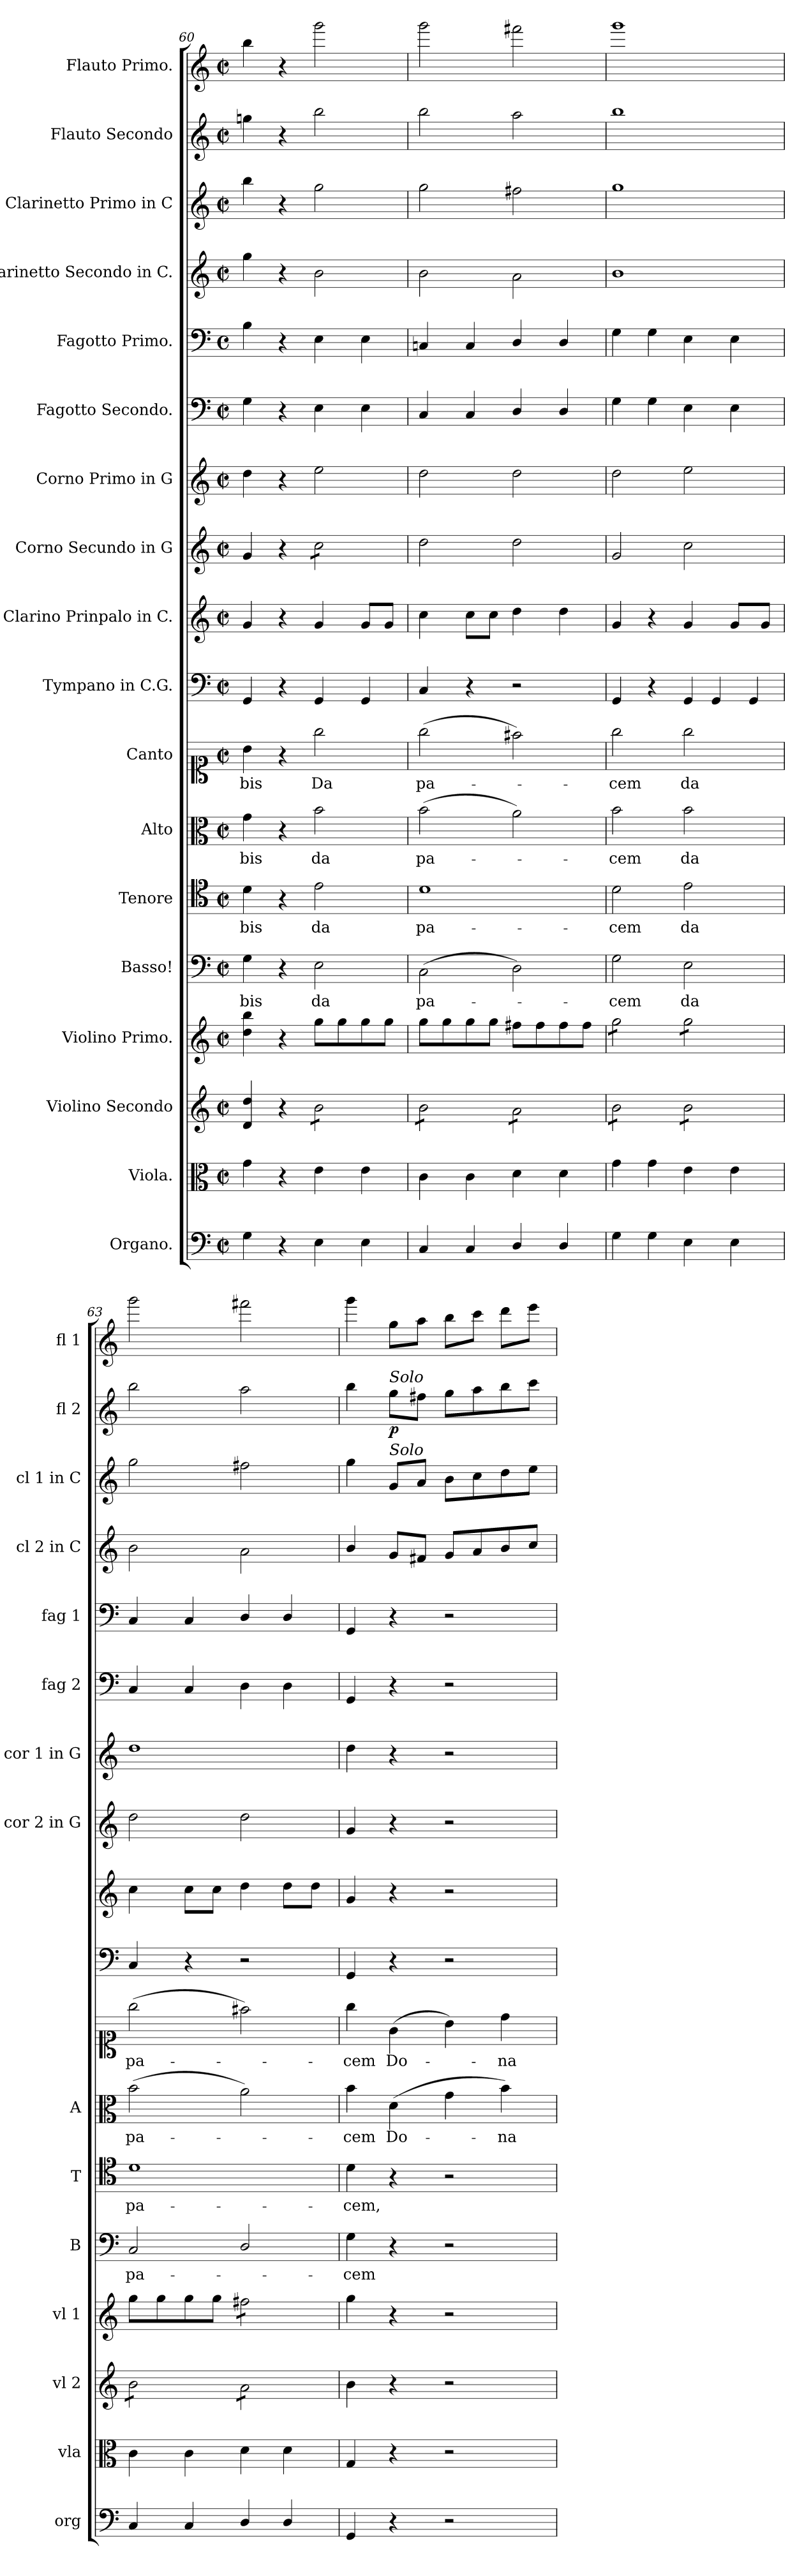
**kern	**kern	**kern	**kern	**kern	**text	**kern	**text	**kern	**text	**kern	**text	**kern	**kern	**kern	**kern	**kern	**kern	**kern	**kern	**kern	**dynam	**kern
*part18	*part17	*part16	*part15	*part14	*part14	*part13	*part13	*part12	*part12	*part11	*part11	*part10	*part9	*part8	*part7	*part6	*part5	*part4	*part3	*part2	*part2	*part1
*staff18	*staff17	*staff16	*staff15	*staff14	*staff14	*staff13	*staff13	*staff12	*staff12	*staff11	*staff11	*staff10	*staff9	*staff8	*staff7	*staff6	*staff5	*staff4	*staff3	*staff2	*staff2	*staff1
*I"Organo.	*I"Viola.	*I"Violino Secondo	*I"Violino Primo.	*I"Basso!	*	*I"Tenore	*	*I"Alto	*	*I"Canto	*	*I"Tympano in C.G.	*I"Clarino Prinpalo in C.	*I"Corno Secundo in G	*I"Corno Primo in G	*I"Fagotto Secondo.	*I"Fagotto Primo.	*I"Clarinetto Secondo in C.	*I"Clarinetto Primo in C	*I"Flauto Secondo	*	*I"Flauto Primo.
*I'org	*I'vla	*I'vl 2	*I'vl 1	*I'B	*	*I'T	*	*I'A	*	*	*	*	*	*I'cor 2 in G	*I'cor 1 in G	*I'fag 2	*I'fag 1	*I'cl 2 in C	*I'cl 1 in C	*I'fl 2	*	*I'fl 1
*clefF4	*clefC3	*clefG2	*clefG2	*clefF4	*	*clefC4	*	*clefC3	*	*clefC1	*	*clefF4	*clefG2	*clefG2	*clefG2	*clefF4	*clefF4	*clefG2	*clefG2	*clefG2	*	*clefG2
*k[]	*k[]	*k[]	*k[]	*k[]	*	*k[]	*	*k[]	*	*k[]	*	*k[]	*k[]	*k[]	*k[]	*k[]	*k[]	*k[]	*k[]	*k[]	*	*k[]
*C:	*C:	*C:	*C:	*C:	*	*C:	*	*C:	*	*C:	*	*C:	*C:	*C:	*C:	*C:	*C:	*C:	*C:	*C:	*	*C:
*M2/2	*M2/2	*M2/2	*M2/2	*M2/2	*	*M2/2	*	*M2/2	*	*M2/2	*	*M2/2	*M2/2	*M2/2	*M2/2	*M2/2	*M2/2	*M2/2	*M2/2	*M2/2	*	*M2/2
*met(c|)	*met(c|)	*met(c|)	*met(c|)	*met(c|)	*	*met(c|)	*	*met(c|)	*	*met(c|)	*	*met(c|)	*met(c|)	*met(c|)	*met(c|)	*met(c|)	*met(c)	*met(c|)	*met(c|)	*met(c|)	*	*met(c|)
=60	=60	=60	=60	=60	=60	=60	=60	=60	=60	=60	=60	=60	=60	=60	=60	=60	=60	=60	=60	=60	=60	=60
4G\	4g\	4d/ 4dd/	4dd\ 4bb\	4G\	-bis	4d\	-bis	4g\	-bis	4b\	-bis	4GG/	4g/	4g/	4dd\	4G\	4B\	4gg\	4bb\	4ggn\	.	4bb\
4r	4r	4r	4r	4r	.	4r	.	4r	.	4r	.	4r	4r	4r	4r	4r	4r	4r	4r	4r	.	4r
*	*	*tremolo	*	*	*	*	*	*	*	*	*	*	*	*	*	*	*	*	*	*	*	*
*	*	*	*	*	*	*	*	*	*	*	*	*	*	*tremolo	*	*	*	*	*	*	*	*
4E\	4e\	8b\L	8gg\L	2E\	da	2e\	da	2b\	da	2gg\	Da	4GG/	4g/	8cc\L	2ee\	4E\	4E\	2b\	2gg\	2bb\	.	2ggg\
.	.	8b\	8gg\	.	.	.	.	.	.	.	.	.	.	8cc\	.	.	.	.	.	.	.	.
4E\	4e\	8b\	8gg\	.	.	.	.	.	.	.	.	4GG/	8g/L	8cc\	.	4E\	4E\	.	.	.	.	.
.	.	8b\J	8gg\J	.	.	.	.	.	.	.	.	.	8g/J	8cc\J	.	.	.	.	.	.	.	.
*	*	*	*	*	*	*	*	*	*	*	*	*	*	*Xtremolo	*	*	*	*	*	*	*	*
=61	=61	=61	=61	=61	=61	=61	=61	=61	=61	=61	=61	=61	=61	=61	=61	=61	=61	=61	=61	=61	=61	=61
4C/	4c\	8b\L	8gg\L	(2C\	pa-	1d	pa-	(2b\	pa-	(2gg\	pa-	4C/	4cc\	2dd\	2dd\	4C/	4Cn/	2b\	2gg\	2bb\	.	2ggg\
.	.	8b\	8gg\	.	.	.	.	.	.	.	.	.	.	.	.	.	.	.	.	.	.	.
4C/	4c\	8b\	8gg\	.	.	.	.	.	.	.	.	4r	8cc\L	.	.	4C/	4C/	.	.	.	.	.
.	.	8b\J	8gg\J	.	.	.	.	.	.	.	.	.	8cc\J	.	.	.	.	.	.	.	.	.
4D/	4d\	8a\L	8ff#X\L	2D\)	.	.	.	2a\)	.	2ff#X\)	.	2r	4dd\	2dd\	2dd\	4D/	4D/	2a\	2ff#X\	2aa\	.	2fff#X\
.	.	8a\	8ff#\	.	.	.	.	.	.	.	.	.	.	.	.	.	.	.	.	.	.	.
4D/	4d\	8a\	8ff#\	.	.	.	.	.	.	.	.	.	4dd\	.	.	4D/	4D/	.	.	.	.	.
.	.	8a\J	8ff#\J	.	.	.	.	.	.	.	.	.	.	.	.	.	.	.	.	.	.	.
=62	=62	=62	=62	=62	=62	=62	=62	=62	=62	=62	=62	=62	=62	=62	=62	=62	=62	=62	=62	=62	=62	=62
*	*	*	*tremolo	*	*	*	*	*	*	*	*	*	*	*	*	*	*	*	*	*	*	*
4G\	4g\	8b\L	8gg\L	2G\	-cem	2d\	-cem	2b\	-cem	2gg\	-cem	4GG/	4g/	2g/	2dd\	4G\	4G\	1b	1gg	1bb	.	1ggg
.	.	8b\	8gg\	.	.	.	.	.	.	.	.	.	.	.	.	.	.	.	.	.	.	.
4G\	4g\	8b\	8gg\	.	.	.	.	.	.	.	.	4r	4r	.	.	4G\	4G\	.	.	.	.	.
.	.	8b\J	8gg\J	.	.	.	.	.	.	.	.	.	.	.	.	.	.	.	.	.	.	.
*	*	*	*	*	*	*	*	*	*	*	*	*Xtuplet	*	*	*	*	*	*	*	*	*	*
4E\	4e\	8b\L	8gg\L	2E\	da	2e\	da	2b\	da	2gg\	da	6GG/	4g/	2cc\	2ee\	4E\	4E\	.	.	.	.	.
.	.	8b\	8gg\	.	.	.	.	.	.	.	.	.	.	.	.	.	.	.	.	.	.	.
.	.	.	.	.	.	.	.	.	.	.	.	6GG/	.	.	.	.	.	.	.	.	.	.
4E\	4e\	8b\	8gg\	.	.	.	.	.	.	.	.	.	8g/L	.	.	4E\	4E\	.	.	.	.	.
.	.	.	.	.	.	.	.	.	.	.	.	6GG/	.	.	.	.	.	.	.	.	.	.
.	.	8b\J	8gg\J	.	.	.	.	.	.	.	.	.	8g/J	.	.	.	.	.	.	.	.	.
*	*	*	*Xtremolo	*	*	*	*	*	*	*	*	*	*	*	*	*	*	*	*	*	*	*
=63	=63	=63	=63	=63	=63	=63	=63	=63	=63	=63	=63	=63	=63	=63	=63	=63	=63	=63	=63	=63	=63	=63
4C/	4c\	8b\L	8gg\L	2C/	pa-	1d	pa-	(2b\	pa-	(2gg\	pa-	4C/	4cc\	2dd\	1dd	4C/	4C/	2b\	2gg\	2bb\	.	2ggg\
.	.	8b\	8gg\	.	.	.	.	.	.	.	.	.	.	.	.	.	.	.	.	.	.	.
4C/	4c\	8b\	8gg\	.	.	.	.	.	.	.	.	4r	8cc\L	.	.	4C/	4C/	.	.	.	.	.
.	.	8b\J	8gg\J	.	.	.	.	.	.	.	.	.	8cc\J	.	.	.	.	.	.	.	.	.
*	*	*	*tremolo	*	*	*	*	*	*	*	*	*	*	*	*	*	*	*	*	*	*	*
4D/	4d\	8a\L	8ff#X\L	2D/	.	.	.	2a\)	.	2ff#X\)	.	2r	4dd\	2dd\	.	4D\	4D/	2a\	2ff#X\	2aa\	.	2fff#X\
.	.	8a\	8ff#X\	.	.	.	.	.	.	.	.	.	.	.	.	.	.	.	.	.	.	.
4D/	4d\	8a\	8ff#X\	.	.	.	.	.	.	.	.	.	8dd\L	.	.	4D\	4D/	.	.	.	.	.
.	.	8a\J	8ff#X\J	.	.	.	.	.	.	.	.	.	8dd\J	.	.	.	.	.	.	.	.	.
*	*	*	*Xtremolo	*	*	*	*	*	*	*	*	*	*	*	*	*	*	*	*	*	*	*
*	*	*Xtremolo	*	*	*	*	*	*	*	*	*	*	*	*	*	*	*	*	*	*	*	*
=64	=64	=64	=64	=64	=64	=64	=64	=64	=64	=64	=64	=64	=64	=64	=64	=64	=64	=64	=64	=64	=64	=64
4GG/	4G/	4b\	4gg\	4G\	-cem	4d\	-cem,	4b\	-cem	4gg\	-cem	4GG/	4g/	4g/	4dd\	4GG/	4GG/	4b/	4gg\	4bb\	.	4ggg\
!	!	!	!	!	!	!	!	!	!	!	!	!	!	!	!	!	!	!	!	!LO:TX:a:i:t=Solo	!	!
!	!	!	!	!	!	!	!	!	!	!	!	!	!	!	!	!	!	!	!LO:TX:a:i:t=Solo	!	!	!
4r	4r	4r	4r	4r	.	4r	.	(4d\	Do-	(4g\	Do-	4r	4r	4r	4r	4r	4r	8g/L	8g/L	8gg\L	p	8gg\L
.	.	.	.	.	.	.	.	.	.	.	.	.	.	.	.	.	.	8f#X/J	8a/J	8ff#X\J	.	8aa\J
2r	2r	2r	2r	2r	.	2r	.	4g\	.	4b\)	.	2r	2r	2r	2r	2r	2r	8g/L	8b\L	8gg\L	.	8bb\L
.	.	.	.	.	.	.	.	.	.	.	.	.	.	.	.	.	.	8a/	8cc\	8aa\	.	8ccc\J
.	.	.	.	.	.	.	.	4b\)	-na	4dd\	-na	.	.	.	.	.	.	8b/	8dd\	8bb\	.	8ddd\L
.	.	.	.	.	.	.	.	.	.	.	.	.	.	.	.	.	.	8cc/J	8ee\J	8ccc\J	.	8eee\J
=	=	=	=	=	=	=	=	=	=	=	=	=	=	=	=	=	=	=	=	=	=	=
*-	*-	*-	*-	*-	*-	*-	*-	*-	*-	*-	*-	*-	*-	*-	*-	*-	*-	*-	*-	*-	*-	*-
